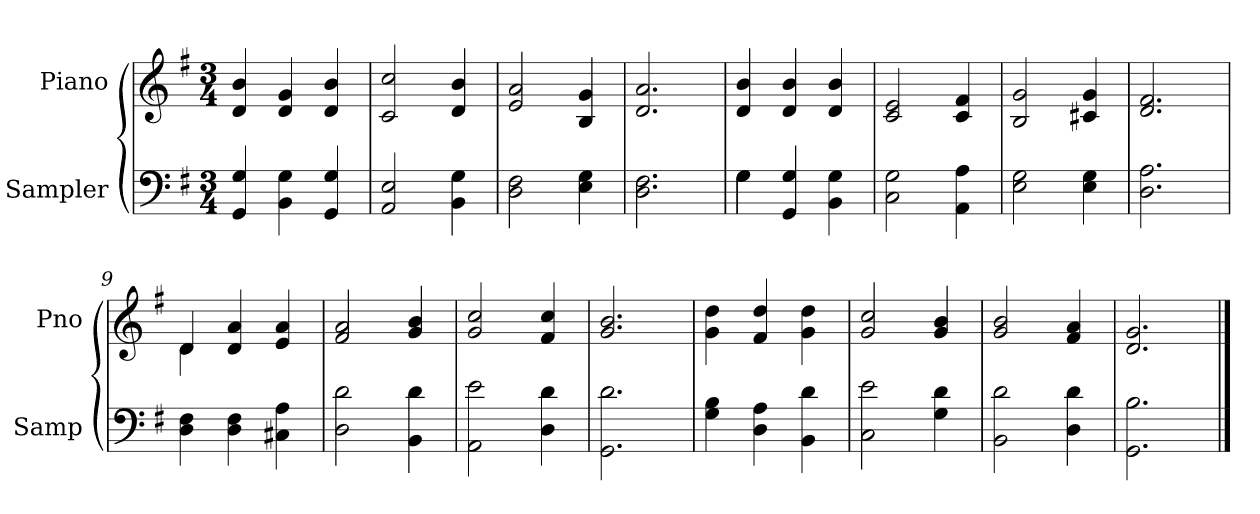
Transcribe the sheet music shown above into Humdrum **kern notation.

**kern	**kern
*part2	*part1
*staff2	*staff1
*I"Sampler	*I"Piano
*I'Samp	*I'Pno
*clefF4	*clefG2
*k[f#]	*k[f#]
*G:	*G:
*M3/4	*M3/4
=1	=1
4GG 4G	4d 4b
4BB 4G	4d 4g
4GG 4G	4d 4b
=2	=2
2AA 2E	2c 2cc
4BB 4G	4d 4b
=3	=3
2D 2F#	2e 2a
4E 4G	4B 4g
=4	=4
2.D 2.F#	2.d 2.a
=5	=5
*^	*
4G\	4G	4d 4b
4GG 4G	2ryy	4d 4b
4BB 4G	.	4d 4b
*v	*v	*
=6	=6
2C 2G	2c 2e
4AA 4A	4c 4f#
=7	=7
2E 2G	2B 2g
4E 4G	4c#X 4g
=8	=8
2.D 2.A	2.d 2.f#
=9	=9
*	*^
4D 4F#	4d/	4d
4D 4F#	4d 4a	2ryy
4C#X 4A	4e 4a	.
*	*v	*v
=10	=10
2D 2d	2f# 2a
4BB 4d	4g 4b
=11	=11
2AA 2e	2g 2cc
4D 4d	4f# 4cc
=12	=12
2.GG 2.d	2.g 2.b
=13	=13
4G 4B	4g 4dd
4D 4A	4f# 4dd
4BB 4d	4g 4dd
=14	=14
2C 2e	2g 2cc
4G 4d	4g 4b
=15	=15
2BB 2d	2g 2b
4D 4d	4f# 4a
=16	=16
2.GG 2.B	2.d 2.g
==	==
*-	*-
